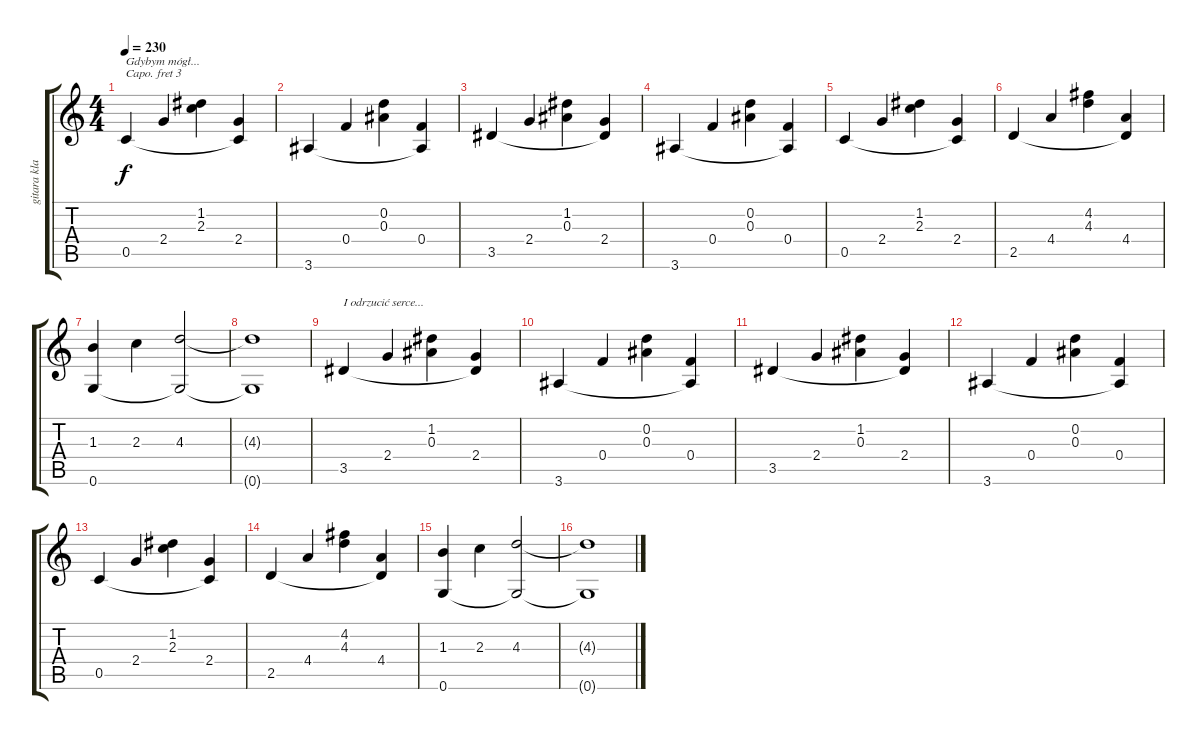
\track ("gitara klasyczna" "gitara kla") {instrument acousticguitarnylon}
\staff {score tabs}
\capo 3
\tuning (E4 B3 G3 D3 A2 E2) {hide}
\ts (4 4)
\tempo 230
\clef g2
\ks c
0.5.4{txt "Gdybym mógł..." dy f} 2.4.4 (1.2 2.3).4 (2.4 0.5{t}).4 |
3.6.4 0.4.4 (0.2 0.3).4 (0.4 3.6{t}).4 |
3.5.4 2.4.4 (1.2 0.3).4 (2.4 3.5{t}).4 |
3.6.4 0.4.4 (0.2 0.3).4 (0.4 3.6{t}).4 |
0.5.4 2.4.4 (1.2 2.3).4 (2.4 0.5{t}).4 |
2.5.4 4.4.4 (4.2 4.3).4 (4.4 2.5{t}).4 |
(1.3 0.6).4 2.3.4 (4.3 0.6{t}).2 |
(4.3{t} 0.6{t}).1 |
3.5.4{txt "I odrzucić serce..."} 2.4.4 (1.2 0.3).4 (2.4 3.5{t}).4 |
3.6.4 0.4.4 (0.2 0.3).4 (0.4 3.6{t}).4 |
3.5.4 2.4.4 (1.2 0.3).4 (2.4 3.5{t}).4 |
3.6.4 0.4.4 (0.2 0.3).4 (0.4 3.6{t}).4 |
0.5.4 2.4.4 (1.2 2.3).4 (2.4 0.5{t}).4 |
2.5.4 4.4.4 (4.2 4.3).4 (4.4 2.5{t}).4 |
(1.3 0.6).4 2.3.4 (4.3 0.6{t}).2 |
(4.3{t} 0.6{t}).1
